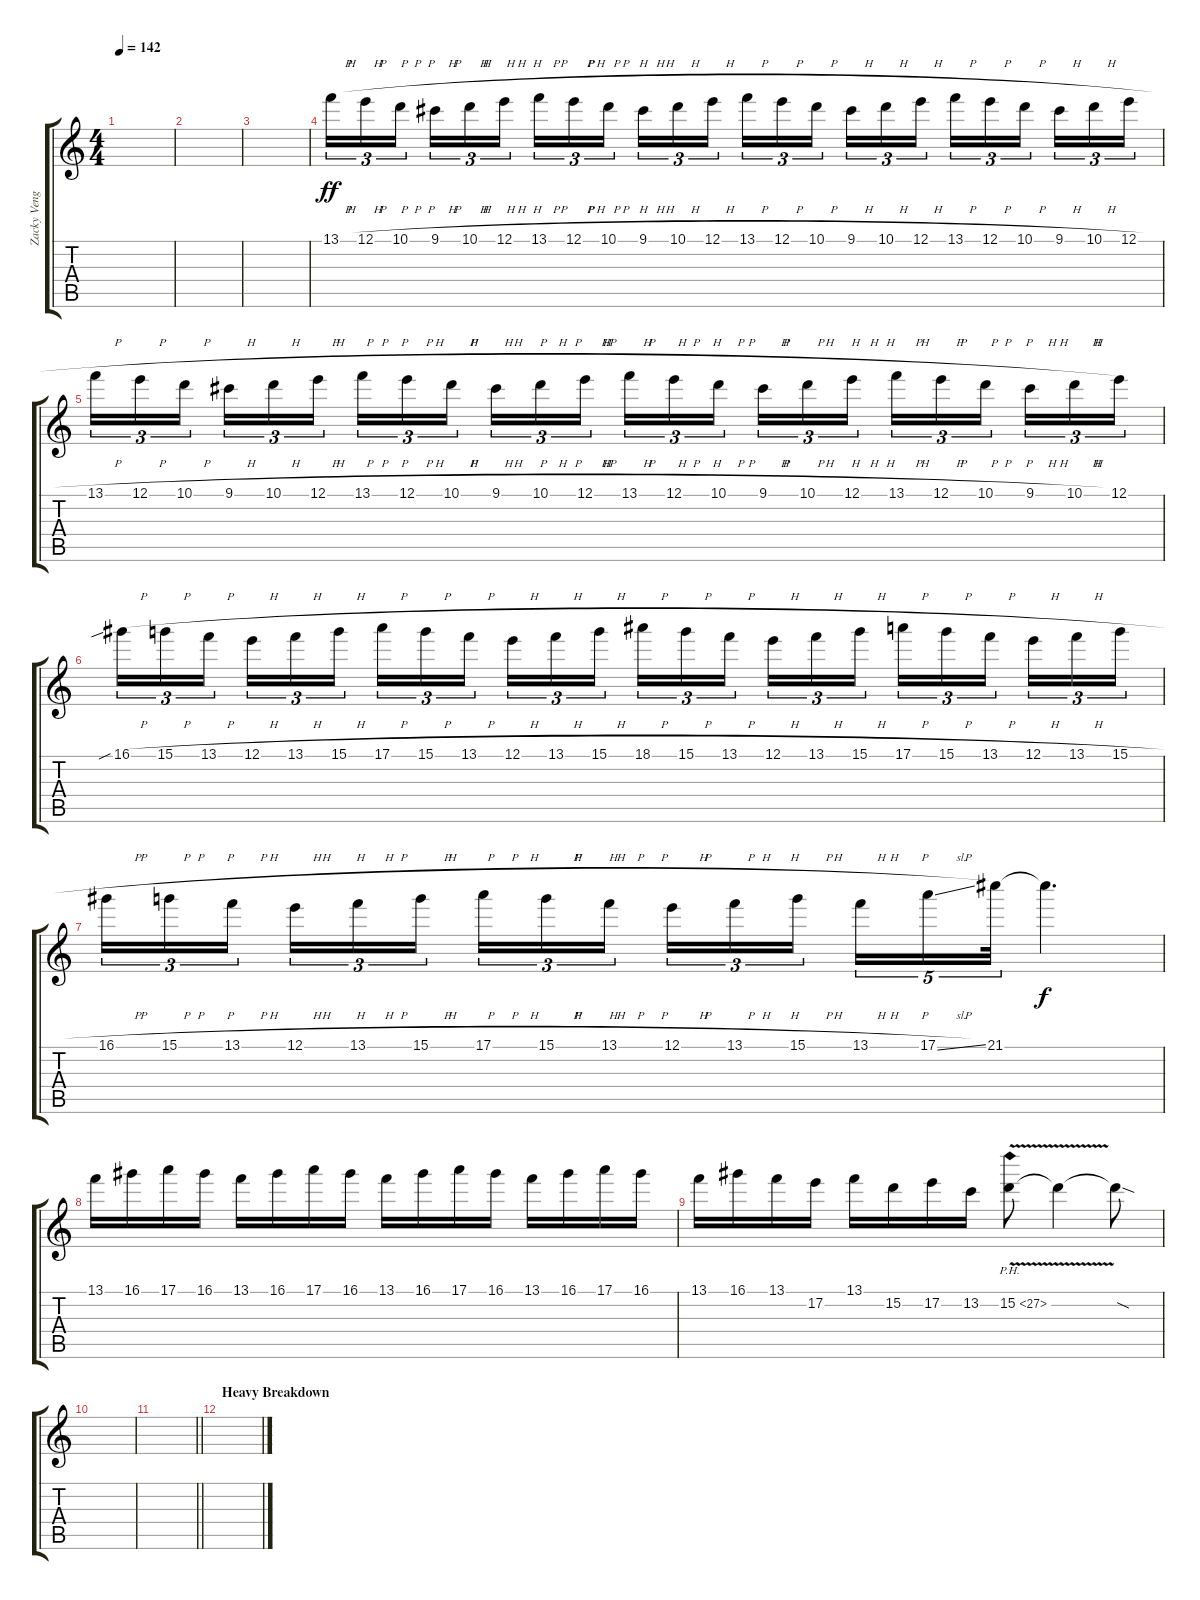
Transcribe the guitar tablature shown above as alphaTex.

\track ("Zacky Vengeance Pan Lead" "Zacky Veng") {instrument distortionguitar}
\staff {score tabs}
\tuning (E4 B3 G3 D3 A2 D2) {hide}
\ts (4 4)
\tempo 142
\clef g2
\ks c
|
|
|
13.1{h}.16{tu (3 2) dy ff volume 16} 12.1{h}.16{tu (3 2)} 10.1{h}.16{tu (3 2) beam splitsecondary} 9.1{h}.16{tu (3 2)} 10.1{h}.16{tu (3 2)} 12.1{h}.16{tu (3 2)} 13.1{h}.16{tu (3 2)} 12.1{h}.16{tu (3 2)} 10.1{h}.16{tu (3 2) beam splitsecondary} 9.1{h}.16{tu (3 2)} 10.1{h}.16{tu (3 2)} 12.1{h}.16{tu (3 2)} 13.1{h}.16{tu (3 2)} 12.1{h}.16{tu (3 2)} 10.1{h}.16{tu (3 2) beam splitsecondary} 9.1{h}.16{tu (3 2)} 10.1{h}.16{tu (3 2)} 12.1{h}.16{tu (3 2)} 13.1{h}.16{tu (3 2)} 12.1{h}.16{tu (3 2)} 10.1{h}.16{tu (3 2) beam splitsecondary} 9.1{h}.16{tu (3 2)} 10.1{h}.16{tu (3 2)} 12.1{h}.16{tu (3 2)} |
13.1{h}.16{tu (3 2)} 12.1{h}.16{tu (3 2)} 10.1{h}.16{tu (3 2) beam splitsecondary} 9.1{h}.16{tu (3 2)} 10.1{h}.16{tu (3 2)} 12.1{h}.16{tu (3 2)} 13.1{h}.16{tu (3 2)} 12.1{h}.16{tu (3 2)} 10.1{h}.16{tu (3 2) beam splitsecondary} 9.1{h}.16{tu (3 2)} 10.1{h}.16{tu (3 2)} 12.1{h}.16{tu (3 2)} 13.1{h}.16{tu (3 2)} 12.1{h}.16{tu (3 2)} 10.1{h}.16{tu (3 2) beam splitsecondary} 9.1{h}.16{tu (3 2)} 10.1{h}.16{tu (3 2)} 12.1{h}.16{tu (3 2)} 13.1{h}.16{tu (3 2)} 12.1{h}.16{tu (3 2)} 10.1{h}.16{tu (3 2) beam splitsecondary} 9.1{h}.16{tu (3 2)} 10.1{h}.16{tu (3 2)} 12.1.16{tu (3 2)} |
16.1{sib h}.16{tu (3 2)} 15.1{h}.16{tu (3 2)} 13.1{h}.16{tu (3 2) beam splitsecondary} 12.1{h}.16{tu (3 2)} 13.1{h}.16{tu (3 2)} 15.1{h}.16{tu (3 2)} 17.1{h}.16{tu (3 2)} 15.1{h}.16{tu (3 2)} 13.1{h}.16{tu (3 2) beam splitsecondary} 12.1{h}.16{tu (3 2)} 13.1{h}.16{tu (3 2)} 15.1{h}.16{tu (3 2)} 18.1{h}.16{tu (3 2)} 15.1{h}.16{tu (3 2)} 13.1{h}.16{tu (3 2) beam splitsecondary} 12.1{h}.16{tu (3 2)} 13.1{h}.16{tu (3 2)} 15.1{h}.16{tu (3 2)} 17.1{h}.16{tu (3 2)} 15.1{h}.16{tu (3 2)} 13.1{h}.16{tu (3 2) beam splitsecondary} 12.1{h}.16{tu (3 2)} 13.1{h}.16{tu (3 2)} 15.1{h}.16{tu (3 2)} |
16.1{h}.16{tu (3 2)} 15.1{h}.16{tu (3 2)} 13.1{h}.16{tu (3 2) beam splitsecondary} 12.1{h}.16{tu (3 2)} 13.1{h}.16{tu (3 2)} 15.1{h}.16{tu (3 2)} 17.1{h}.16{tu (3 2)} 15.1{h}.16{tu (3 2)} 13.1{h}.16{tu (3 2) beam splitsecondary} 12.1{h}.16{tu (3 2)} 13.1{h}.16{tu (3 2)} 15.1{h}.16{tu (3 2)} 13.1{h}.16{tu (5 4)} 17.1{sl}.16{tu (5 4)} 21.1.32{tu (5 4)} 21.1{t}.4{d dy f} |
13.1.16 16.1.16 17.1.16 16.1.16 13.1.16 16.1.16 17.1.16 16.1.16 13.1.16 16.1.16 17.1.16 16.1.16 13.1.16 16.1.16 17.1.16 16.1.16 |
13.1.16 16.1.16 13.1.16 17.2.16 13.1.16 15.2.16 17.2.16 13.2.16 15.2{ph 12 v}.8 15.2{t}.4 15.2{sod t}.8 |
|
\barLineRight lightlight
|
\section ("" "Heavy Breakdown")
